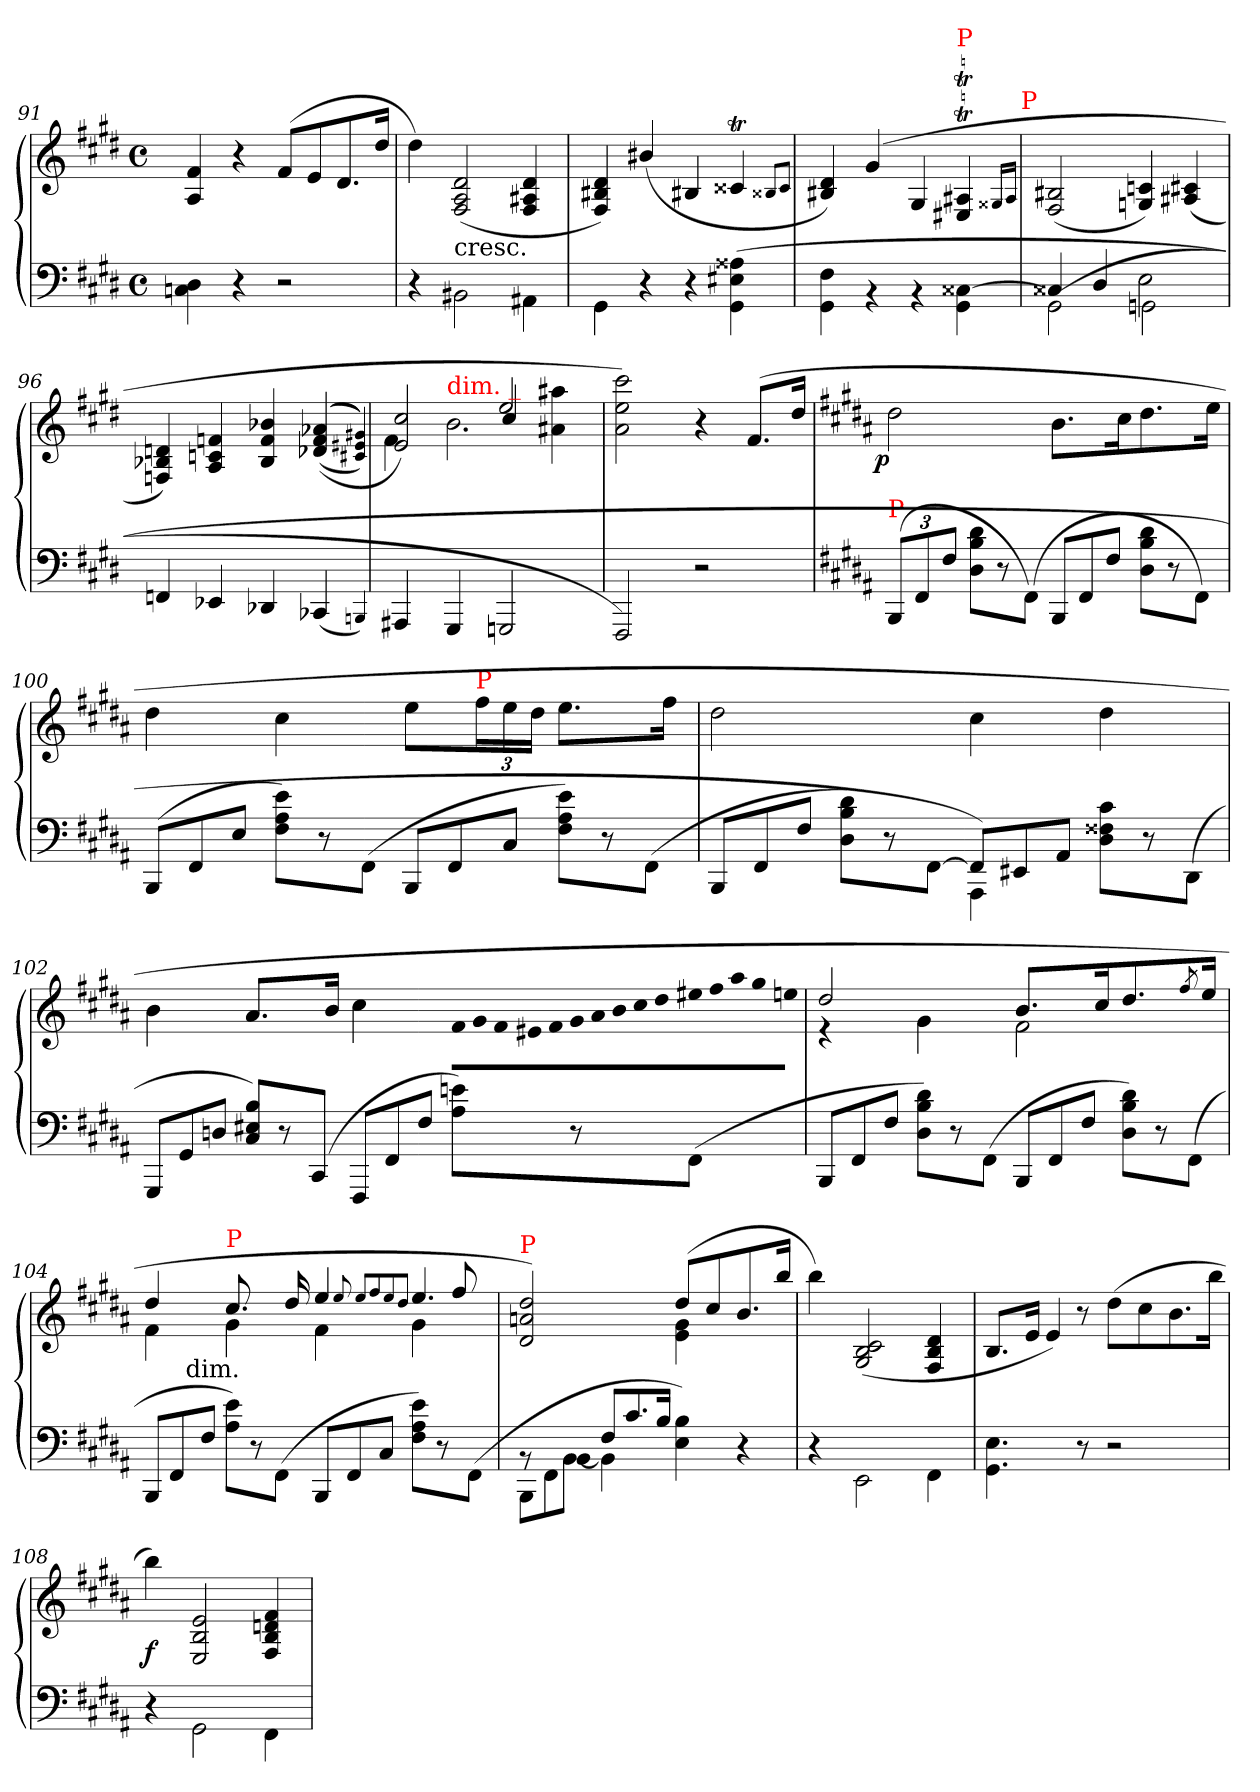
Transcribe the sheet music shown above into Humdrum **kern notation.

**kern	**kern	**dynam
*part1	*part1	*part1
*staff2	*staff1	*staff1/2
*clefF4	*clefG2	*
*k[f#c#g#d#]	*k[f#c#g#d#]	*
*M4/4	*M4/4	*
*met(c)	*met(c)	*
=91	=91	=91
4D#\ 4Cn\	4f# 4A	.
4r	4r	.
2r	(>8f#L	.
.	8e	.
.	8.d#	.
.	16dd#Jk	.
=92	=92	=92
4r	4dd#\)	.
!	!LO:TX:c:t=cresc.	!
2BB#X\	(>2d# 2A 2F#	.
4AA#X\	4d# 4A#X 4F#	.
=93	=93	=93
4GG#\	4d# 4B#X 4F#)	.
4r	(>4b#X/	.
4r	4B#X	.
(>4A##X\ 4E#X\ 4GG#\	4c##Xt	.
.	8qqB##X/L	.
.	8qqc##/J	.
=94	=94	=94
4F#\ 4GG#\	4d# 4B#X))	.
4rBB	(>4g#	.
4rBB	4G#/	.
!	!LO:TX:a:color=red:t=P	!
[4C##X\ 4GG#\	4A#Xt/ 4E#Xt/	.
.	16qqG##X/LL	.
.	16qqA#/JJ	.
!	!LO:TX:a:color=red:t=P	!
=95	=95	=95
*^	*	*
4C##X/]	(<2GG#\	(>2B#X/ 2F#/	.
4D#/	.	.	.
2E\	2GGn\	4cn/ 4Gn/)	.
.	.	(<4c#X/ 4A#X/	.
*v	*v	*	*
=96	=96	=96
4FFn/	4dn/ 4B-X/ 4Fn/)	.
4EE-X/	4fn 4cn 4A	.
4DD-X/	4b-X 4f 4B-	.
(<4CC-X/	(<(>(<(<4a-X 4f 4d-X	.
4qqBBBn/)	4qqg#X/ 4qqe#X/ 4qqc#X/)))	.
=97	=97	=97
*	*^	*
*	*	*^	*
4AAA#X	2cc# 2e)	2ryy	4f#\	.
!	!	!	!LO:TX:a:color=red:t=dim. _	!
4GGG#	.	.	2.b\	.
2GGGn	2ee	4cc#/	.	.
.	.	4aa#X\ 4a#X\	.	.
*	*v	*v	*v	*
=98	=98	=98
2FFF#)	2ccc# 2ee 2a)	.
2r	4r	.
.	(>8.f#L	.
.	16dd#Jk	.
=99	=99	=99
*k[f#c#g#d#a#]	*k[f#c#g#d#a#]	*
*Xbrackettup	*	*
!LO:TX:a:color=red:t=P	!	!
!	!	!LO:DY:rj
(>12BBB/L	2dd#	p
12FF#	.	.
12F#J	.	.
*Xtuplet	*	*
12d#\ 12B\ 12D#\L	.	.
12r	.	.
(>12FF#J)	.	.
12BBB/L	8.bL	.
12FF#	.	.
12F#J	.	.
.	16cc#k	.
12d#\ 12B\ 12D#\L	8.dd#	.
12r	.	.
12FF#J)	.	.
.	16eeJk	.
=100	=100	=100
(>12BBB/L	4dd#	.
12FF#	.	.
12EJ	.	.
12e\ 12A#\ 12F#\L)	4cc#	.
12r	.	.
(>12FF#J	.	.
12BBB/L	8eeL	.
12FF#	.	.
*	*Xbrackettup	*
!	!LO:TX:a:color=red:t=P	!
.	24ff#L	.
12C#J	24ee	.
.	24dd#JJ	.
12e\ 12A#\ 12F#\L)	8.eeL	.
12r	.	.
(>12FF#J	.	.
.	16ff#Jk	.
=101	=101	=101
*^	*	*
12BBB/L	2ryy	2dd#	.
12FF#	.	.	.
12F#J	.	.	.
12d#\ 12B\ 12D#\L)	.	.	.
12r	.	.	.
[12FF#J	.	.	.
4AAA#\	12FF#/L])	4cc#	.
.	12EE#X	.	.
.	12AA#J	.	.
(>12c#\ 12F##X\ 12D#\L	4ryy	4dd#	.
12r	.	.	.
(<12DD#J	.	.	.
*v	*v	*	*
=102	=102	=102
12GGG#/L	4b	.
12GG#	.	.
12DnJ	.	.
12B/ 12E#X/ 12C#/L)	8.a#/L	.
12r	.	.
(<12CC#J	.	.
.	16bJk	.
12FFF#/L	4cc#	.
12FF#	.	.
12F#J	.	.
*	*Xtuplet	*
!	!LO:N:vis=8	!
12en 12A#L)	60f#!\L	.
!	!LO:N:vis=8	!
.	60g#!	.
!	!LO:N:vis=8	!
.	60f#!	.
!	!LO:N:vis=8	!
.	60e#X!	.
!	!LO:N:vis=8	!
.	60f#!	.
!	!LO:N:vis=8	!
12r	60g#!	.
!	!LO:N:vis=8	!
.	60a#!	.
!	!LO:N:vis=8	!
.	60b!	.
!	!LO:N:vis=8	!
.	60cc#!	.
!	!LO:N:vis=8	!
.	60dd#!	.
!	!LO:N:vis=8	!
(>12FF#J	60ee#!	.
!	!LO:N:vis=8	!
.	60ff#!	.
!	!LO:N:vis=8	!
.	60aa#!	.
!	!LO:N:vis=8	!
.	60gg#!	.
!	!LO:N:vis=8	!
.	60een!J	.
=103	=103	=103
*	*^	*
12BBB/L	2dd#	4r	.
12FF#	.	.	.
12F#J	.	.	.
12d#\ 12B\ 12D#\L)	.	4g#	.
12r	.	.	.
(>12FF#J	.	.	.
12BBB/L	8.bL	2f#	.
12FF#	.	.	.
12F#J	.	.	.
.	16cc#k	.	.
12d#\ 12B\ 12D#\L)	8.dd#	.	.
12r	.	.	.
(>12FF#J	.	.	.
.	8qff#/	.	.
.	16eeJk	.	.
=104	=104	=104	=104
*	*	*^	*
12BBB/L	4dd#	4f#	8ryy	.
12FF#	.	.	.	.
!	!	!	!LO:TX:c:t=dim.	!
.	.	.	2..ryy	.
12F#J	.	.	.	.
!	!LO:TX:a:color=red:t=P	!	!	!
12e 12A#L)	8.cc#	4g#	.	.
12r	.	.	.	.
(>12FF#J	.	.	.	.
.	16dd#	.	.	.
12BBB/L	4ee	4f#	.	.
12FF#	.	.	.	.
12C#J	.	.	.	.
.	8qqee/	.	.	.
.	8qqee/L	.	.	.
.	8qqff#/	.	.	.
.	8qqee/	.	.	.
.	8qqdd#/J	.	.	.
!	!LO:N:vis=4.	!	!	!
12e 12A# 12F#L)	8ee	4g#	.	.
12r	.	.	.	.
!	!LO:N:vis=8	!	!	!
.	16ff#	.	.	.
(>12FF#J	.	.	.	.
.	16ryy	.	.	.
=105	=105	=105	=105	=105
*^	*	*	*	*
!	!	!LO:TX:a:color=red:t=P	!	!	!
*	*	*	*v	*v	*
12rBB	12BBBL	2dd# 2an 2d#)	2ryy	.
12ryy	12FF#	.	.	.
!LO:N:vis=4	!	!	!	!
12BB/	[12BBJ	.	.	.
12F#L	4BB]	.	.	.
12.c#	.	.	.	.
24BJk	.	.	.	.
2ryy	4B 4E)	(>8dd#L	4g# 4e	.
.	.	8cc#	.	.
.	4r	8.b	4ryy	.
.	.	16bbJk	.	.
*v	*v	*	*	*
*	*v	*v	*
=106	=106	=106
4r	4bb\)	.
2EE\	(>2c#/ 2B/ 2G#/	.
4FF#\	4d# 4B 4F#	.
=107	=107	=107
4.E\ 4.GG#\	8.BL	.
.	16eJk	.
!	!LO:N:vis=4	!
.	8e)	.
8r	8r	.
2r	(>8dd#L	.
.	8cc#	.
.	8.b	.
.	16bbJk	.
=108	=108	=108
4r	4bb)	f
2GG#\	2e 2B 2E	.
4FF#\	4f# 4dn 4B 4F#	.
=	=	=
*-	*-	*-
